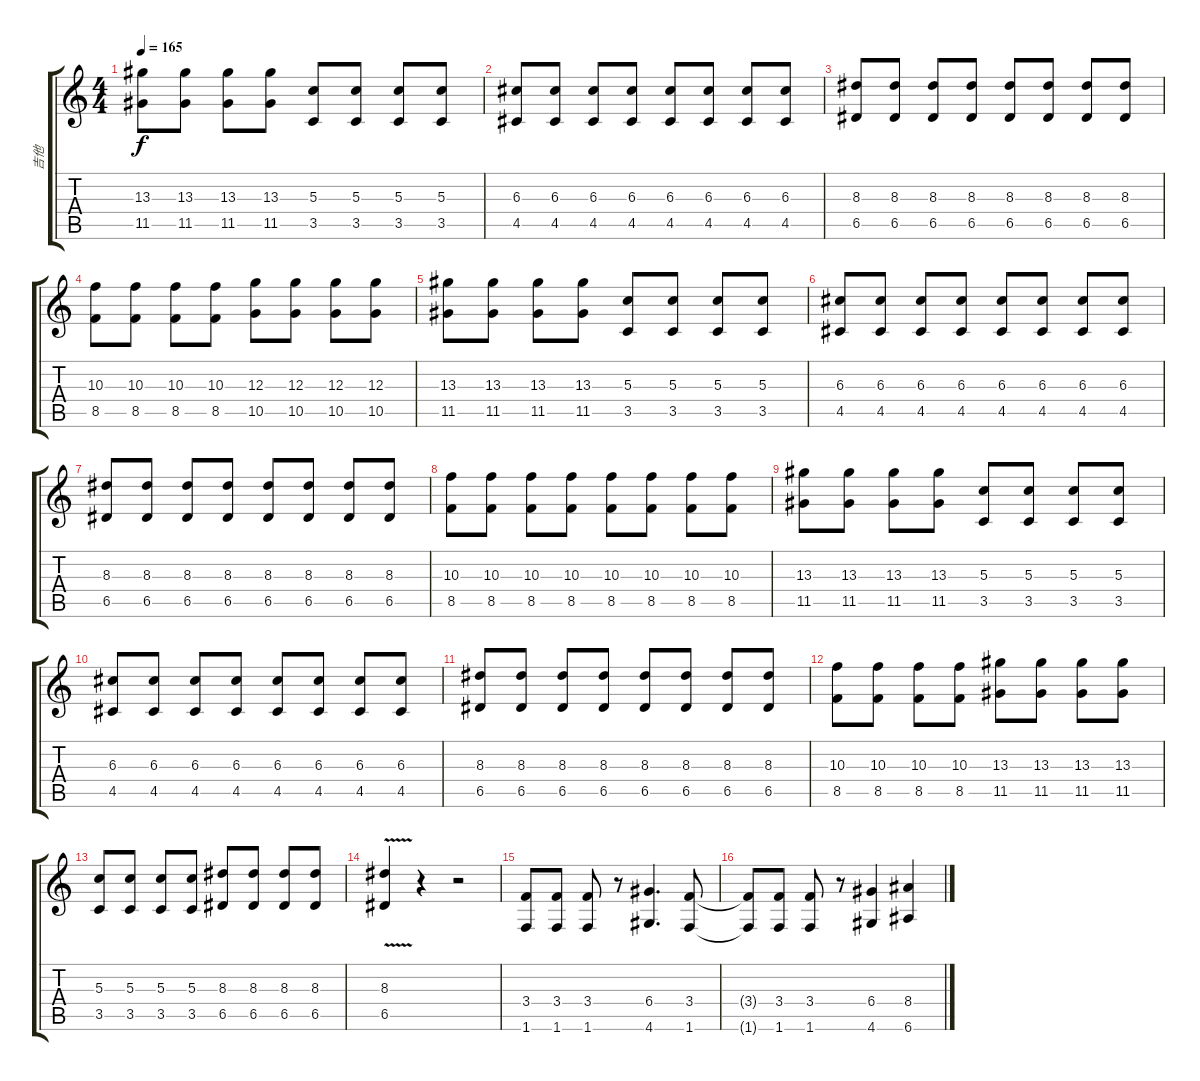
\track ("吉他" "吉他") {instrument overdrivenguitar}
\staff {score tabs}
\tuning (E4 B3 G3 D3 A2 E2) {hide}
\ts (4 4)
\tempo 165
\clef g2
\ks c
(13.3 11.5).8{dy f} (13.3 11.5).8 (13.3 11.5).8 (13.3 11.5).8 (5.3 3.5).8 (5.3 3.5).8 (5.3 3.5).8 (5.3 3.5).8 |
(6.3 4.5).8 (6.3 4.5).8 (6.3 4.5).8 (6.3 4.5).8 (6.3 4.5).8 (6.3 4.5).8 (6.3 4.5).8 (6.3 4.5).8 |
(8.3 6.5).8 (8.3 6.5).8 (8.3 6.5).8 (8.3 6.5).8 (8.3 6.5).8 (8.3 6.5).8 (8.3 6.5).8 (8.3 6.5).8 |
(10.3 8.5).8 (10.3 8.5).8 (10.3 8.5).8 (10.3 8.5).8 (12.3 10.5).8 (12.3 10.5).8 (12.3 10.5).8 (12.3 10.5).8 |
(13.3 11.5).8 (13.3 11.5).8 (13.3 11.5).8 (13.3 11.5).8 (5.3 3.5).8 (5.3 3.5).8 (5.3 3.5).8 (5.3 3.5).8 |
(6.3 4.5).8 (6.3 4.5).8 (6.3 4.5).8 (6.3 4.5).8 (6.3 4.5).8 (6.3 4.5).8 (6.3 4.5).8 (6.3 4.5).8 |
(8.3 6.5).8 (8.3 6.5).8 (8.3 6.5).8 (8.3 6.5).8 (8.3 6.5).8 (8.3 6.5).8 (8.3 6.5).8 (8.3 6.5).8 |
(10.3 8.5).8 (10.3 8.5).8 (10.3 8.5).8 (10.3 8.5).8 (10.3 8.5).8 (10.3 8.5).8 (10.3 8.5).8 (10.3 8.5).8 |
(13.3 11.5).8 (13.3 11.5).8 (13.3 11.5).8 (13.3 11.5).8 (5.3 3.5).8 (5.3 3.5).8 (5.3 3.5).8 (5.3 3.5).8 |
(6.3 4.5).8 (6.3 4.5).8 (6.3 4.5).8 (6.3 4.5).8 (6.3 4.5).8 (6.3 4.5).8 (6.3 4.5).8 (6.3 4.5).8 |
(8.3 6.5).8 (8.3 6.5).8 (8.3 6.5).8 (8.3 6.5).8 (8.3 6.5).8 (8.3 6.5).8 (8.3 6.5).8 (8.3 6.5).8 |
(10.3 8.5).8 (10.3 8.5).8 (10.3 8.5).8 (10.3 8.5).8 (13.3 11.5).8 (13.3 11.5).8 (13.3 11.5).8 (13.3 11.5).8 |
(5.3 3.5).8 (5.3 3.5).8 (5.3 3.5).8 (5.3 3.5).8 (8.3 6.5).8 (8.3 6.5).8 (8.3 6.5).8 (8.3 6.5).8 |
(8.3{v} 6.5{v}).4 r.4 r.2 |
(3.4 1.6).8 (3.4 1.6).8 (3.4 1.6).8 r.8 (6.4 4.6).4{d} (3.4 1.6).8 |
(3.4{t} 1.6{t}).8 (3.4 1.6).8 (3.4 1.6).8 r.8 (6.4 4.6).4 (8.4 6.6).4
